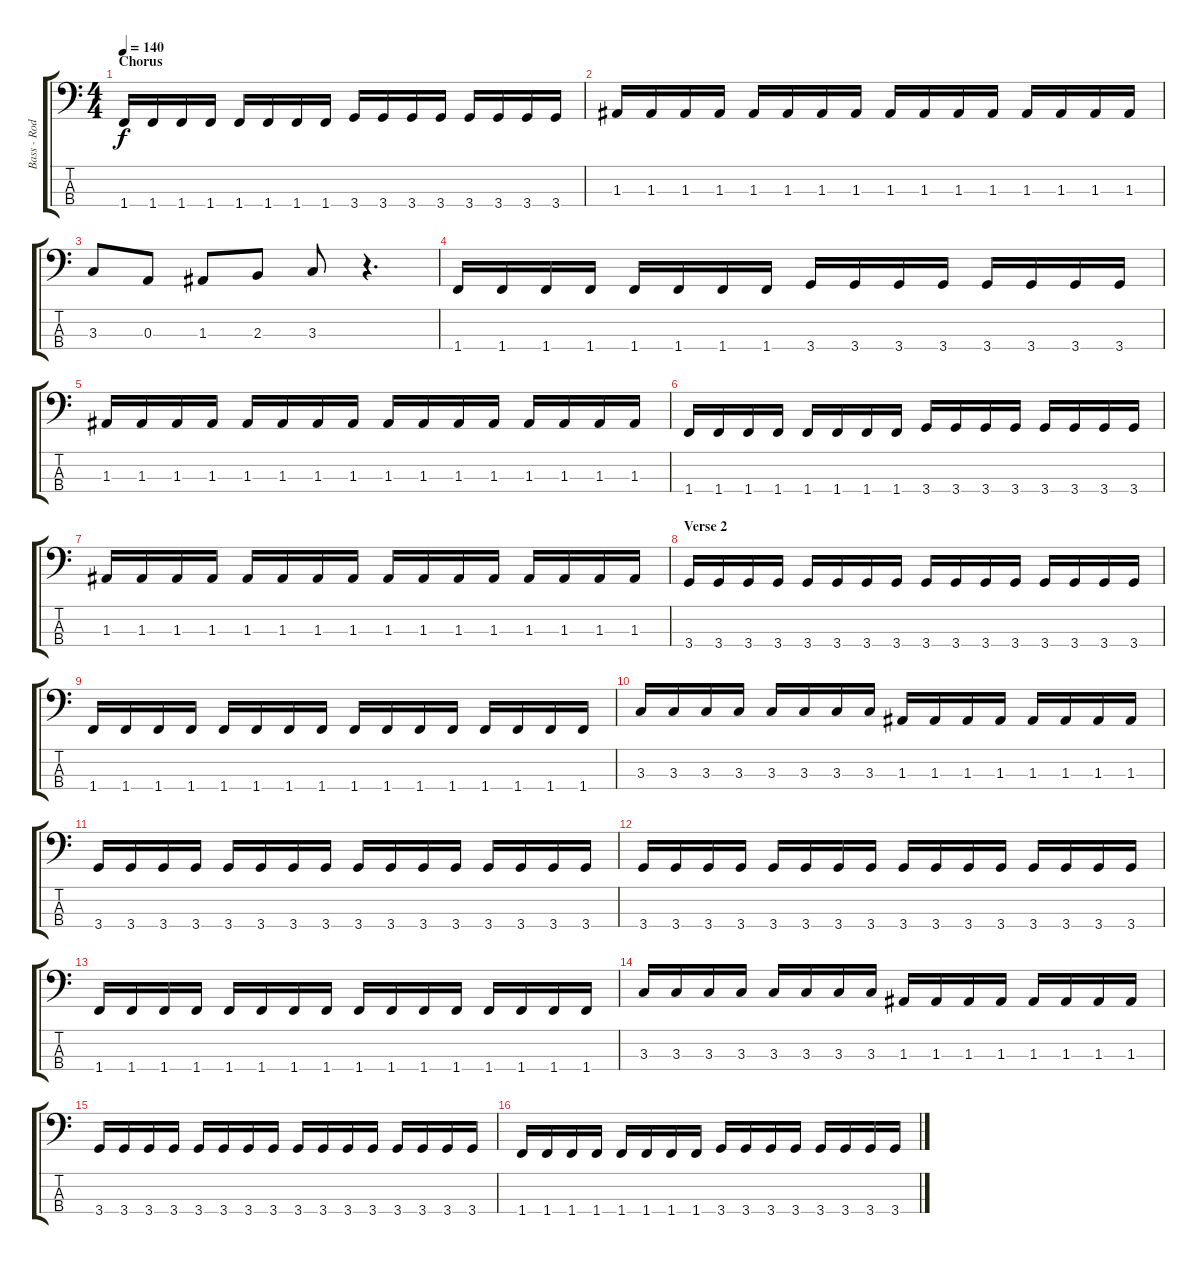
\track ("Bass - Rod" "Bass - Rod") {instrument electricbasspick}
\staff {score tabs}
\tuning (G2 D2 A1 E1) {hide}
\ts (4 4)
\section ("" "Chorus")
\tempo 140
\clef f4
\ks c
1.4.16{dy f} 1.4.16 1.4.16 1.4.16 1.4.16 1.4.16 1.4.16 1.4.16 3.4.16 3.4.16 3.4.16 3.4.16 3.4.16 3.4.16 3.4.16 3.4.16 |
1.3.16 1.3.16 1.3.16 1.3.16 1.3.16 1.3.16 1.3.16 1.3.16 1.3.16 1.3.16 1.3.16 1.3.16 1.3.16 1.3.16 1.3.16 1.3.16 |
3.3.8 0.3.8 1.3.8 2.3.8 3.3.8 r.4{d} |
1.4.16 1.4.16 1.4.16 1.4.16 1.4.16 1.4.16 1.4.16 1.4.16 3.4.16 3.4.16 3.4.16 3.4.16 3.4.16 3.4.16 3.4.16 3.4.16 |
1.3.16 1.3.16 1.3.16 1.3.16 1.3.16 1.3.16 1.3.16 1.3.16 1.3.16 1.3.16 1.3.16 1.3.16 1.3.16 1.3.16 1.3.16 1.3.16 |
1.4.16 1.4.16 1.4.16 1.4.16 1.4.16 1.4.16 1.4.16 1.4.16 3.4.16 3.4.16 3.4.16 3.4.16 3.4.16 3.4.16 3.4.16 3.4.16 |
1.3.16 1.3.16 1.3.16 1.3.16 1.3.16 1.3.16 1.3.16 1.3.16 1.3.16 1.3.16 1.3.16 1.3.16 1.3.16 1.3.16 1.3.16 1.3.16 |
\section ("" "Verse 2")
3.4.16 3.4.16 3.4.16 3.4.16 3.4.16 3.4.16 3.4.16 3.4.16 3.4.16 3.4.16 3.4.16 3.4.16 3.4.16 3.4.16 3.4.16 3.4.16 |
1.4.16 1.4.16 1.4.16 1.4.16 1.4.16 1.4.16 1.4.16 1.4.16 1.4.16 1.4.16 1.4.16 1.4.16 1.4.16 1.4.16 1.4.16 1.4.16 |
3.3.16 3.3.16 3.3.16 3.3.16 3.3.16 3.3.16 3.3.16 3.3.16 1.3.16 1.3.16 1.3.16 1.3.16 1.3.16 1.3.16 1.3.16 1.3.16 |
3.4.16 3.4.16 3.4.16 3.4.16 3.4.16 3.4.16 3.4.16 3.4.16 3.4.16 3.4.16 3.4.16 3.4.16 3.4.16 3.4.16 3.4.16 3.4.16 |
3.4.16 3.4.16 3.4.16 3.4.16 3.4.16 3.4.16 3.4.16 3.4.16 3.4.16 3.4.16 3.4.16 3.4.16 3.4.16 3.4.16 3.4.16 3.4.16 |
1.4.16 1.4.16 1.4.16 1.4.16 1.4.16 1.4.16 1.4.16 1.4.16 1.4.16 1.4.16 1.4.16 1.4.16 1.4.16 1.4.16 1.4.16 1.4.16 |
3.3.16 3.3.16 3.3.16 3.3.16 3.3.16 3.3.16 3.3.16 3.3.16 1.3.16 1.3.16 1.3.16 1.3.16 1.3.16 1.3.16 1.3.16 1.3.16 |
3.4.16 3.4.16 3.4.16 3.4.16 3.4.16 3.4.16 3.4.16 3.4.16 3.4.16 3.4.16 3.4.16 3.4.16 3.4.16 3.4.16 3.4.16 3.4.16 |
1.4.16 1.4.16 1.4.16 1.4.16 1.4.16 1.4.16 1.4.16 1.4.16 3.4.16 3.4.16 3.4.16 3.4.16 3.4.16 3.4.16 3.4.16 3.4.16
